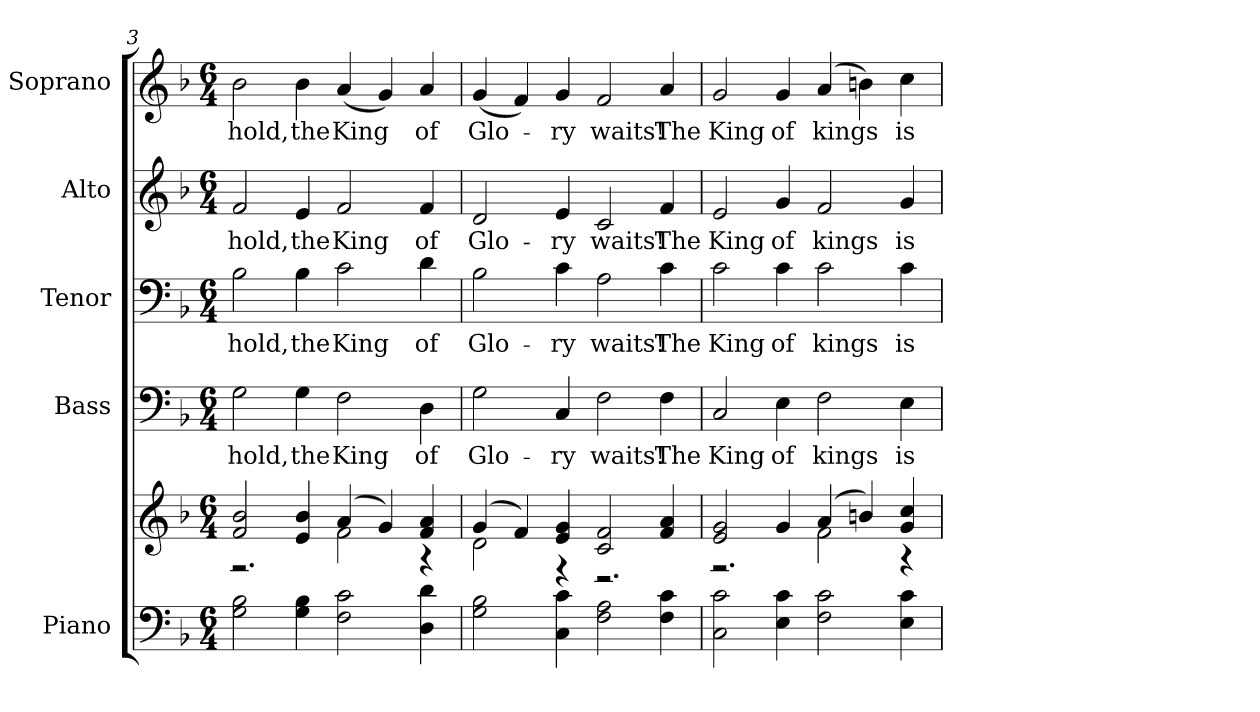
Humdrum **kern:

**kern	**kern	**kern	**text	**kern	**text	**kern	**text	**kern	**text
*part5	*part5	*part4	*part4	*part3	*part3	*part2	*part2	*part1	*part1
*staff6	*staff5	*staff4	*staff4	*staff3	*staff3	*staff2	*staff2	*staff1	*staff1
*I"Piano	*	*I"Bass	*	*I"Tenor	*	*I"Alto	*	*I"Soprano	*
*I'Pno.	*	*I'B.	*	*I'T.	*	*I'A.	*	*I'S.	*
!!LO:PB:g=z
*clefF4	*clefG2	*clefF4	*	*clefF4	*	*clefG2	*	*clefG2	*
*k[b-]	*k[b-]	*k[b-]	*	*k[b-]	*	*k[b-]	*	*k[b-]	*
*F:	*F:	*F:	*	*F:	*	*F:	*	*F:	*
*M6/4	*M6/4	*M6/4	*	*M6/4	*	*M6/4	*	*M6/4	*
=3	=3	=3	=3	=3	=3	=3	=3	=3	=3
*	*^	*	*	*	*	*	*	*	*
!	!	!	!	!LO:LY:b:color=#000000	!	!	!	!	!	!
!	!	!	!	!	!	!LO:LY:b:color=#000000	!	!	!	!
!	!	!	!	!	!	!	!	!LO:LY:b:color=#000000	!	!
!	!	!	!	!	!	!	!	!	!	!LO:LY:b:color=#000000
2Gi\ 2B-i	2fi/ 2b-i	2.r	2Gi\	-hold,	2B-i\	-hold,	2fi/	-hold,	2b-i\	-hold,
!	!	!	!	!LO:LY:b:color=#000000	!	!	!	!	!	!
!	!	!	!	!	!	!LO:LY:b:color=#000000	!	!	!	!
!	!	!	!	!	!	!	!	!LO:LY:b:color=#000000	!	!
!	!	!	!	!	!	!	!	!	!	!LO:LY:b:color=#000000
4Gi\ 4B-i	4ei/ 4b-i	.	4Gi\	the	4B-i\	the	4ei/	the	4b-i\	the
!	!	!	!	!LO:LY:b:color=#000000	!	!	!	!	!	!
!	!	!	!	!	!	!LO:LY:b:color=#000000	!	!	!	!
!	!	!	!	!	!	!	!	!LO:LY:b:color=#000000	!	!
!	!	!	!	!	!	!	!	!	!	!LO:LY:b:color=#000000
2Fi\ 2ci	(4ai/	2fi\	2Fi\	King	2ci\	King	2fi/	King	(4ai/	King
.	4gi/)	.	.	.	.	.	.	.	4gi/)	.
!	!	!	!	!LO:LY:b:color=#000000	!	!	!	!	!	!
!	!	!	!	!	!	!LO:LY:b:color=#000000	!	!	!	!
!	!	!	!	!	!	!	!	!LO:LY:b:color=#000000	!	!
!	!	!	!	!	!	!	!	!	!	!LO:LY:b:color=#000000
4Di\ 4di	4fi/ 4ai	4r	4Di\	of	4di\	of	4fi/	of	4ai/	of
=4	=4	=4	=4	=4	=4	=4	=4	=4	=4	=4
!	!	!	!	!LO:LY:b:color=#000000	!	!	!	!	!	!
!	!	!	!	!	!	!LO:LY:b:color=#000000	!	!	!	!
!	!	!	!	!	!	!	!	!LO:LY:b:color=#000000	!	!
!	!	!	!	!	!	!	!	!	!	!LO:LY:b:color=#000000
2Gi\ 2B-i	(4gi/	2di\	2Gi\	Glo-	2B-i\	Glo-	2di/	Glo-	(4gi/	Glo-
.	4fi/)	.	.	.	.	.	.	.	4fi/)	.
!	!	!	!	!LO:LY:b:color=#000000	!	!	!	!	!	!
!	!	!	!	!	!	!LO:LY:b:color=#000000	!	!	!	!
!	!	!	!	!	!	!	!	!LO:LY:b:color=#000000	!	!
!	!	!	!	!	!	!	!	!	!	!LO:LY:b:color=#000000
4Ci\ 4ci	4ei/ 4gi	4r	4Ci/	-ry	4ci\	-ry	4ei/	-ry	4gi/	-ry
!	!	!	!	!LO:LY:b:color=#000000	!	!	!	!	!	!
!	!	!	!	!	!	!LO:LY:b:color=#000000	!	!	!	!
!	!	!	!	!	!	!	!	!LO:LY:b:color=#000000	!	!
!	!	!	!	!	!	!	!	!	!	!LO:LY:b:color=#000000
2Fi\ 2Ai	2ci/ 2fi	2.r	2Fi\	waits!	2Ai\	waits!	2ci/	waits!	2fi/	waits!
!	!	!	!	!LO:LY:b:color=#000000	!	!	!	!	!	!
!	!	!	!	!	!	!LO:LY:b:color=#000000	!	!	!	!
!	!	!	!	!	!	!	!	!LO:LY:b:color=#000000	!	!
!	!	!	!	!	!	!	!	!	!	!LO:LY:b:color=#000000
4Fi\ 4ci	4fi/ 4ai	.	4Fi\	The	4ci\	The	4fi/	The	4ai/	The
!!LO:PB:g=z
=5	=5	=5	=5	=5	=5	=5	=5	=5	=5	=5
!	!	!	!	!LO:LY:b:color=#000000	!	!	!	!	!	!
!	!	!	!	!	!	!LO:LY:b:color=#000000	!	!	!	!
!	!	!	!	!	!	!	!	!LO:LY:b:color=#000000	!	!
!	!	!	!	!	!	!	!	!	!	!LO:LY:b:color=#000000
2Ci\ 2ci	2ei/ 2gi	2.r	2Ci/	King	2ci\	King	2ei/	King	2gi/	King
!	!	!	!	!LO:LY:b:color=#000000	!	!	!	!	!	!
!	!	!	!	!	!	!LO:LY:b:color=#000000	!	!	!	!
!	!	!	!	!	!	!	!	!LO:LY:b:color=#000000	!	!
!	!	!	!	!	!	!	!	!	!	!LO:LY:b:color=#000000
4Ei\ 4ci	4gi/	.	4Ei\	of	4ci\	of	4gi/	of	4gi/	of
!	!	!	!	!LO:LY:b:color=#000000	!	!	!	!	!	!
!	!	!	!	!	!	!LO:LY:b:color=#000000	!	!	!	!
!	!	!	!	!	!	!	!	!LO:LY:b:color=#000000	!	!
!	!	!	!	!	!	!	!	!	!	!LO:LY:b:color=#000000
2Fi\ 2ci	(4ai/	2fi\	2Fi\	kings	2ci\	kings	2fi/	kings	(4ai/	kings
.	4bni/)	.	.	.	.	.	.	.	4bni\)	.
!	!	!	!	!LO:LY:b:color=#000000	!	!	!	!	!	!
!	!	!	!	!	!	!LO:LY:b:color=#000000	!	!	!	!
!	!	!	!	!	!	!	!	!LO:LY:b:color=#000000	!	!
!	!	!	!	!	!	!	!	!	!	!LO:LY:b:color=#000000
4Ei\ 4ci	4gi/ 4cci	4r	4Ei\	is	4ci\	is	4gi/	is	4cci\	is
*	*v	*v	*	*	*	*	*	*	*	*
=	=	=	=	=	=	=	=	=	=
*-	*-	*-	*-	*-	*-	*-	*-	*-	*-
